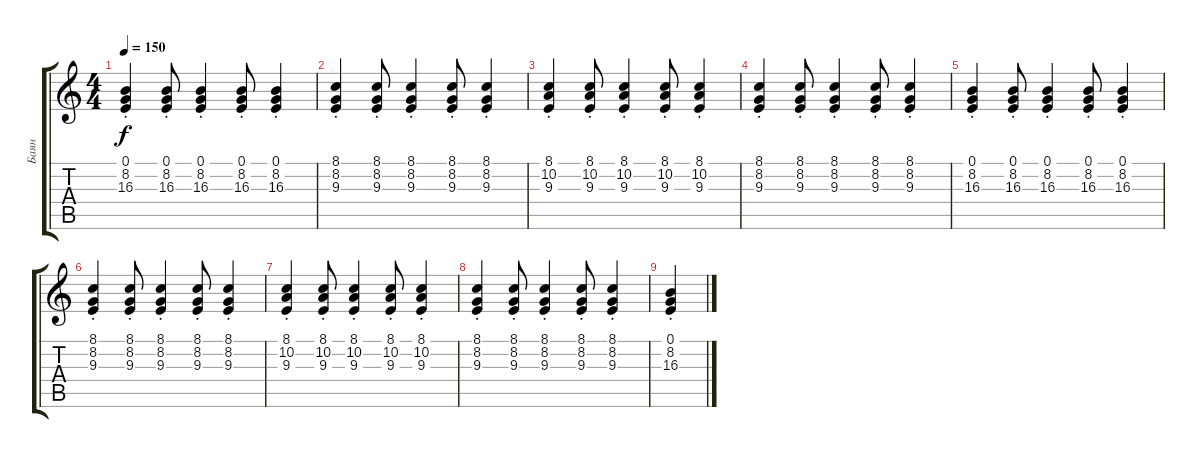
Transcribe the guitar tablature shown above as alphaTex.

\track ("Баян" "Баян") {instrument accordion}
\staff {score tabs}
\tuning (E4 B3 G3 D3 A2 E2) {hide}
\ts (4 4)
\tempo 150
\clef g2
\ks c
(0.1{st} 8.2{st} 16.3{st}).4{dy f} (0.1{st} 8.2{st} 16.3{st}).8 (0.1{st} 8.2{st} 16.3{st}).4 (0.1{st} 8.2{st} 16.3{st}).8 (0.1{st} 8.2{st} 16.3{st}).4 |
(8.1{st} 8.2{st} 9.3{st}).4 (8.1{st} 8.2{st} 9.3{st}).8 (8.1{st} 8.2{st} 9.3{st}).4 (8.1{st} 8.2{st} 9.3{st}).8 (8.1{st} 8.2{st} 9.3{st}).4 |
(8.1{st} 10.2{st} 9.3{st}).4 (8.1{st} 10.2{st} 9.3{st}).8 (8.1{st} 10.2{st} 9.3{st}).4 (8.1{st} 10.2{st} 9.3{st}).8 (8.1{st} 10.2{st} 9.3{st}).4 |
(8.1{st} 8.2{st} 9.3{st}).4 (8.1{st} 8.2{st} 9.3{st}).8 (8.1{st} 8.2{st} 9.3{st}).4 (8.1{st} 8.2{st} 9.3{st}).8 (8.1{st} 8.2{st} 9.3{st}).4 |
(0.1{st} 8.2{st} 16.3{st}).4 (0.1{st} 8.2{st} 16.3{st}).8 (0.1{st} 8.2{st} 16.3{st}).4 (0.1{st} 8.2{st} 16.3{st}).8 (0.1{st} 8.2{st} 16.3{st}).4 |
(8.1{st} 8.2{st} 9.3{st}).4 (8.1{st} 8.2{st} 9.3{st}).8 (8.1{st} 8.2{st} 9.3{st}).4 (8.1{st} 8.2{st} 9.3{st}).8 (8.1{st} 8.2{st} 9.3{st}).4 |
(8.1{st} 10.2{st} 9.3{st}).4 (8.1{st} 10.2{st} 9.3{st}).8 (8.1{st} 10.2{st} 9.3{st}).4 (8.1{st} 10.2{st} 9.3{st}).8 (8.1{st} 10.2{st} 9.3{st}).4 |
(8.1{st} 8.2{st} 9.3{st}).4 (8.1{st} 8.2{st} 9.3{st}).8 (8.1{st} 8.2{st} 9.3{st}).4 (8.1{st} 8.2{st} 9.3{st}).8 (8.1{st} 8.2{st} 9.3{st}).4 |
(0.1{st} 8.2{st} 16.3{st}).4
